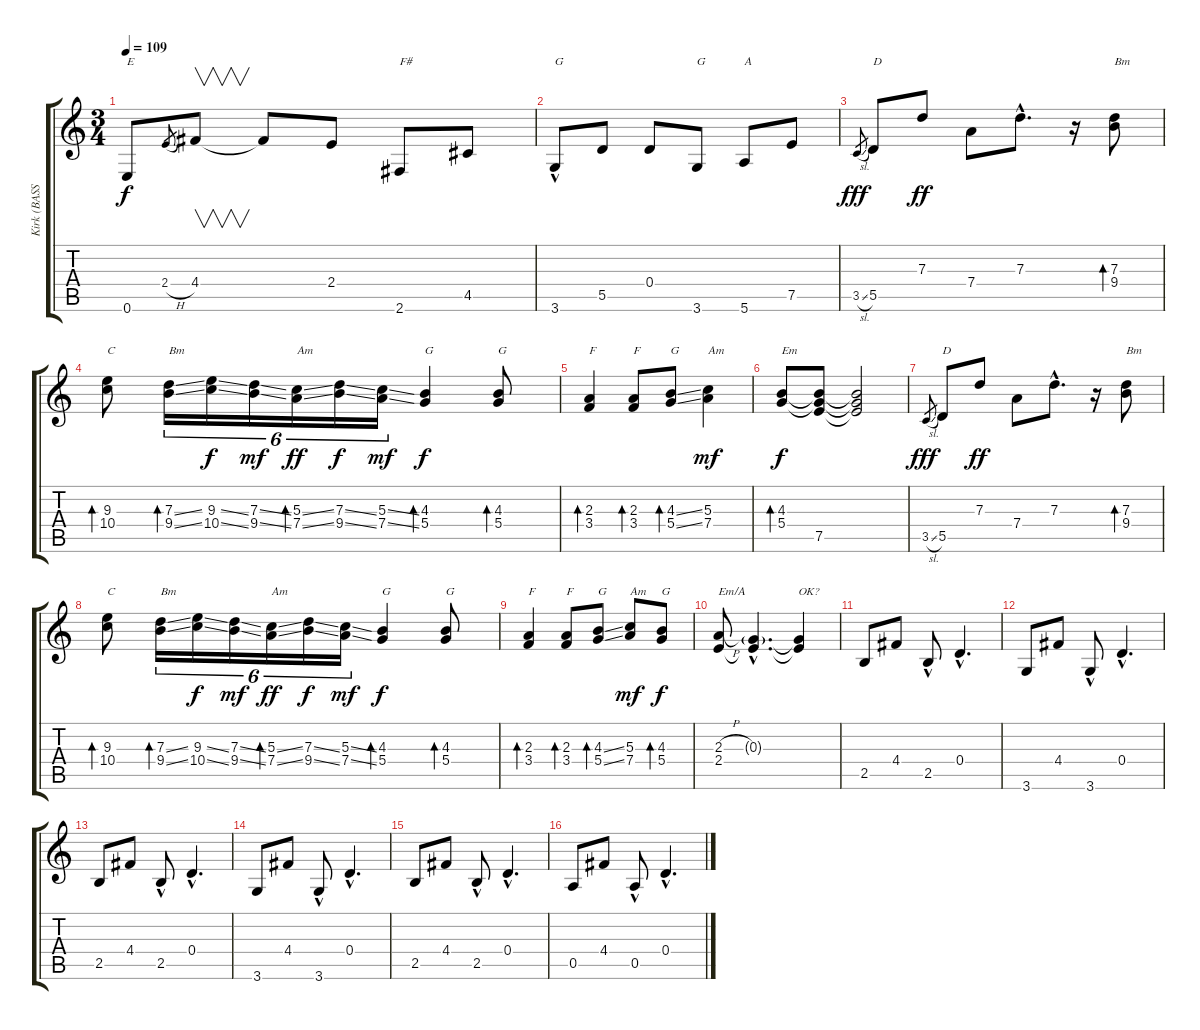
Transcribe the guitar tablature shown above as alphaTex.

\track ("Kirk (BASS)" "Kirk (BASS") {instrument acousticguitarsteel}
\staff {score tabs}
\tuning (E4 B3 G3 D3 A2 E2) {hide}
\ts (3 4)
\tempo 109
\clef g2
\ks c
0.6.8{txt "E" dy f} 2.4{h}.8{gr} 4.4.8{v} 4.4{t}.8 2.4.8 2.6.8{txt "F#"} 4.5.8 |
3.6{hac}.8{txt "G"} 5.5.8 0.4.8 3.6.8{txt "G"} 5.6.8{txt "A"} 7.5.8 |
3.5{sl}.8{gr dy fff} 5.5.8{txt "D"} 7.3.8{dy ff} 7.4.8 7.3{hac}.8{d} r.16 (7.3 9.4).8{bd 120 txt "Bm"} |
(9.3 10.4).8{bd 120 txt "C"} (7.3{ss} 9.4{ss}).16{tu (6 4) bd 120 txt "Bm"} (9.3{ss} 10.4{ss}).16{tu (6 4) dy f} (7.3{ss} 9.4{ss}).16{tu (6 4) dy mf} (5.3{ss} 7.4{ss}).16{tu (6 4) bd 120 txt "Am" dy ff} (7.3{ss} 9.4{ss}).16{tu (6 4) dy f} (5.3{ss} 7.4{ss}).16{tu (6 4) dy mf} (4.3 5.4).4{bd 120 txt "G" dy f} (4.3 5.4).8{bd 120 txt "G"} |
(2.3 3.4).4{bd 120 txt "F"} (2.3 3.4).8{bd 120 txt "F"} (4.3{ss} 5.4{ss}).8{bd 120 txt "G"} (5.3 7.4).4{txt "Am" dy mf} |
(4.3 5.4).8{bd 240 txt "Em" dy f} (4.3{t} 5.4{t} 7.5).8 (4.3{t} 5.4{t} 7.5{t}).2 |
3.5{sl}.8{gr dy fff} 5.5.8{txt "D"} 7.3.8{dy ff} 7.4.8 7.3{hac}.8{d} r.16 (7.3 9.4).8{bd 120 txt "Bm"} |
(9.3 10.4).8{bd 120 txt "C"} (7.3{ss} 9.4{ss}).16{tu (6 4) bd 120 txt "Bm"} (9.3{ss} 10.4{ss}).16{tu (6 4) dy f} (7.3{ss} 9.4{ss}).16{tu (6 4) dy mf} (5.3{ss} 7.4{ss}).16{tu (6 4) bd 120 txt "Am" dy ff} (7.3{ss} 9.4{ss}).16{tu (6 4) dy f} (5.3{ss} 7.4{ss}).16{tu (6 4) dy mf} (4.3 5.4).4{bd 120 txt "G" dy f} (4.3 5.4).8{bd 120 txt "G"} |
(2.3 3.4).4{bd 120 txt "F"} (2.3 3.4).8{bd 120 txt "F"} (4.3{ss} 5.4{ss}).8{bd 120 txt "G"} (5.3 7.4).8{txt "Am" dy mf} (4.3 5.4).8{bd 120 txt "G" dy f} |
(2.3{h} 2.4).8{txt "Em/A"} (0.3{g hac} 2.4{hac t}).4{d} (0.3{t} 2.4{t}).4{txt "OK?"} |
2.5.8 4.4.8 2.5{hac}.8 0.4{hac}.4{d} |
3.6.8 4.4.8 3.6{hac}.8 0.4{hac}.4{d} |
2.5.8 4.4.8 2.5{hac}.8 0.4{hac}.4{d} |
3.6.8 4.4.8 3.6{hac}.8 0.4{hac}.4{d} |
2.5.8 4.4.8 2.5{hac}.8 0.4{hac}.4{d} |
0.5.8 4.4.8 0.5{hac}.8 0.4{hac}.4{d}
